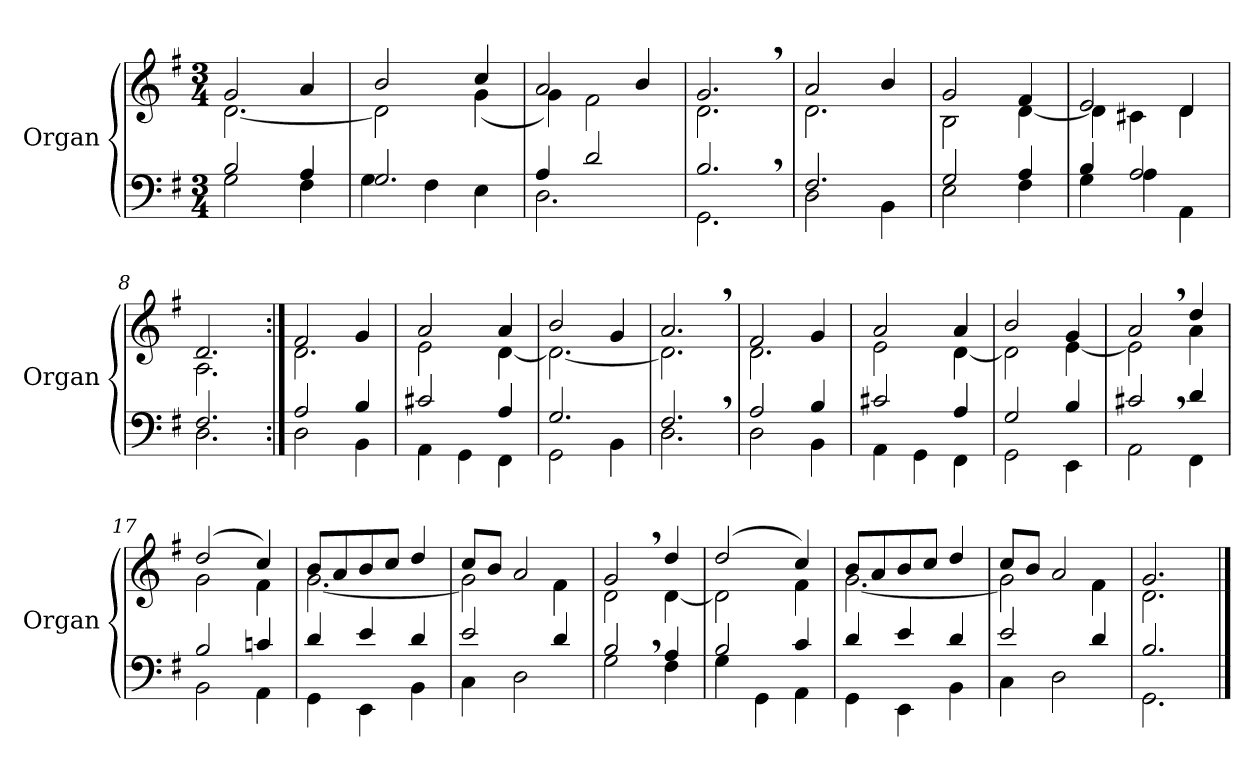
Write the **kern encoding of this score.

**kern	**kern
*part1	*part1
*staff2	*staff1
*I"Organ	*
*I'Organ	*
*clefF4	*clefG2
*k[f#]	*k[f#]
*M3/4	*M3/4
=1	=1
*^	*^
2B/	2G\	2g/	[<2.d\
4A/	4F#\	4a/	.
=2	=2	=2	=2
2.G/	4G\	2b/	2d\]
.	4F#\	.	.
.	4E\	4cc/	(4g\
=3	=3	=3	=3
4A/	2.D\	2a/	4g\)
2d/	.	.	2f#\
.	.	4b/	.
=4	=4	=4	=4
2.B,/	2.GG\	2.g,/	2.d\
=5	=5	=5	=5
2.F#/	2D\	2a/	2.d\
.	4BB\	4b/	.
=6	=6	=6	=6
2G/	2E\	2g/	2B\
4A/	4F#\	4f#/	[<4d\
=7	=7	=7	=7
4B/	4G\	2e/	4d\]
2A/	4A\	.	4c#X\
.	4AA\	4d/	4d\
=8	=8	=8	=8
2.F#/	2.D\	2.d/	2.A\
=9:|!	=9:|!	=9:|!	=9:|!
2A/	2D\	2f#/	2.d\
4B/	4BB\	4g/	.
=10	=10	=10	=10
2c#X/	4AA\	2a/	2e\
.	4GG\	.	.
4A/	4FF#\	4a/	[<4d\
=11	=11	=11	=11
2.G/	2GG\	2b/	2.d\_<
.	4BB\	4g/	.
=12	=12	=12	=12
2.F#,/	2.D\	2.a,/	2.d\]
=13	=13	=13	=13
2A/	2D\	2f#/	2.d\
4B/	4BB\	4g/	.
=14	=14	=14	=14
2c#X/	4AA\	2a/	2e\
.	4GG\	.	.
4A/	4FF#\	4a/	[<4d\
=15	=15	=15	=15
2G/	2GG\	2b/	2d\]
4B/	4EE\	4g/	[<4e\
=16	=16	=16	=16
2c#X,/	2AA\	2a,/	2e\]
4d/	4FF#\	4dd/	4a\
=17	=17	=17	=17
2B/	2BB\	(2dd/	2g\
4cn/	4AA\	4cc/)	4f#\
=18	=18	=18	=18
4d/	4GG\	8b/L	[<2.g\
.	.	8a/	.
4e/	4EE\	8b/	.
.	.	8cc/J	.
4d/	4BB\	4dd/	.
=19	=19	=19	=19
2e/	4C\	8cc/L	2g\]
.	.	8b/J	.
.	2D\	2a/	.
4d/	.	.	4f#\
=20	=20	=20	=20
2B,/	2G\	2g,/	2d\
4A/	4F#\	4dd/	[<4d\
=21	=21	=21	=21
2B/	4G\	(2dd/	2d\]
.	4GG\	.	.
4c/	4AA\	4cc/)	4f#\
=22	=22	=22	=22
4d/	4GG\	8b/L	[<2.g\
.	.	8a/	.
4e/	4EE\	8b/	.
.	.	8cc/J	.
4d/	4BB\	4dd/	.
=23	=23	=23	=23
2e/	4C\	8cc/L	2g\]
.	.	8b/J	.
.	2D\	2a/	.
4d/	.	.	4f#\
=24	=24	=24	=24
2.B/	2.GG\	2.g/	2.d\
*v	*v	*	*
*	*v	*v
==	==
*-	*-
